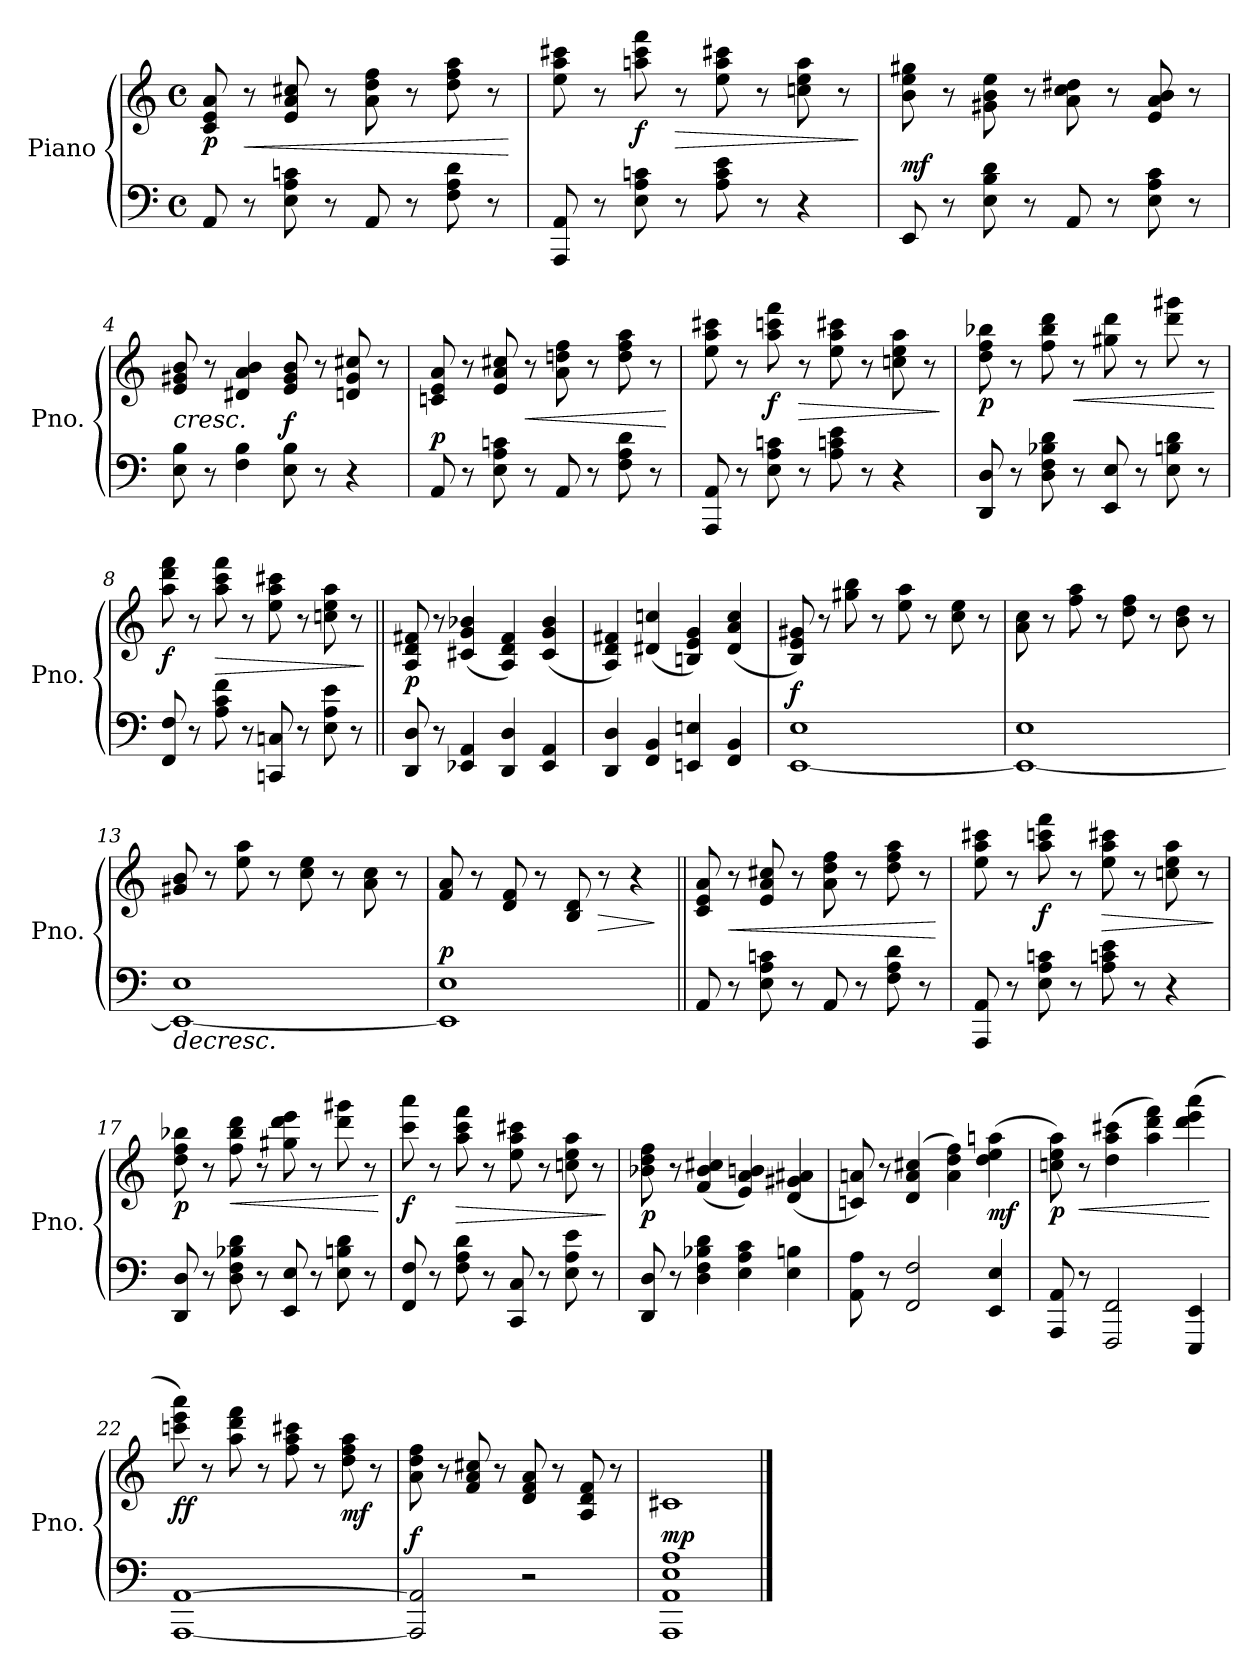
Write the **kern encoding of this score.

**kern	**kern	**dynam
*part1	*part1	*part1
*staff2	*staff1	*staff1/2
*I"Piano	*	*
*I'Pno.	*	*
*clefF4	*clefG2	*
*k[]	*k[]	*
*M4/4	*M4/4	*
*met(c)	*met(c)	*
=1	=1	=1
!	!	!LO:DY:b
8AA/	8c/ 8e/ 8a/	p
!	!	!LO:HP:b
8r	8r	<
8E\ 8A\ 8cn\	8e/ 8a/ 8cc#X/	.
8r	8r	.
8AA/	8a\ 8dd\ 8ff\	.
8r	8r	.
8F\ 8A\ 8d\	8dd\ 8ff\ 8aa\	.
8r	8r	.
.	.	[
=2	=2	=2
8AAA/ 8AA/	8ee\ 8aa\ 8ccc#X\	.
8r	8r	.
!	!	!LO:DY:b
8E\ 8A\ 8cn\	8aan\ 8ccc#\ 8fff\	f
!	!	!LO:HP:b
8r	8r	>
8A\ 8c\ 8e\	8ee\ 8aa\ 8ccc#X\	.
8r	8r	.
4r	8ccn\ 8ee\ 8aa\	.
.	8r	.
.	.	]
=3	=3	=3
!	!	!LO:DY:a=2
8EE/	8b\ 8ee\ 8gg#X\	mf
8r	8r	.
8E\ 8B\ 8d\	8g#X\ 8b\ 8ee\	.
8r	8r	.
8AA/	8a\ 8cc\ 8dd#X\	.
8r	8r	.
8E\ 8A\ 8c\	8e/ 8a/ 8b/	.
8r	8r	.
=4	=4	=4
!	!	!LO:HP:b
8E\ 8B\	8e/ 8g#X/ 8b/	<
8r	8r	.
4F\ 4B\	4d#X/ 4a/ 4b/	.
!	!	!LO:DY:a=2
8E\ 8B\	(8e/ 8g#/ 8b/	f
8r	8r	.
4r	8dn/ 8g#/ 8cc#X/	.
.	8r	.
.	.	[
!!LO:LB:g=z
=5	=5	=5
!	!	!LO:DY:a=2
8AA/	8cn/ 8e/ 8a/	p
8r	8r	.
8E\ 8A\ 8cn\	8e/ 8a/ 8cc#X/	.
!	!	!LO:HP:b
8r	8r	<
8AA/	8a\ 8ddn\ 8ff\	.
8r	8r	.
8F\ 8A\ 8d\	8dd\ 8ff\ 8aa\	.
8r	8r	.
.	.	[
=6	=6	=6
8AAA/ 8AA/	8ee\ 8aa\ 8ccc#X\	.
8r	8r	.
!	!	!LO:DY:b
8E\ 8A\ 8cn\	8aa\ 8cccn\ 8fff\	f
!	!	!LO:HP:b
8r	8r	>
8A\ 8cn\ 8e\	8ee\ 8aa\ 8ccc#X\	.
8r	8r	.
4r	8ccn\ 8ee\ 8aa\	.
.	8r	.
.	.	]
=7	=7	=7
!	!	!LO:DY:b
8DD/ 8D/	8dd\ 8ff\ 8bb-X\	p
8r	8r	.
8D\ 8F\ 8B-X\ 8d\	8ff\ 8bb-\ 8ddd\	.
!	!	!LO:HP:b
8r	8r	<
8EE/ 8E/	8gg#X\ 8ddd\	.
8r	8r	.
8E\ 8Bn\ 8d\	8ddd\ 8ggg#X\	.
8r	8r	.
.	.	[
=8	=8	=8
!	!	!LO:DY:b
8FF/ 8F/	8aa\ 8ddd\ 8fff\	f
8r	8r	.
!	!	!LO:HP:b
8A\ 8c\ 8f\	8aa\ 8ccc\ 8fff\	>
8r	8r	.
8CCn/ 8Cn/	8ee\ 8aa\ 8ccc#X\	.
8r	8r	.
8E\ 8A\ 8e\	8ccn\ 8ee\ 8aa\	.
8r	8r	.
.	.	]
!!LO:LB:g=z
=9||	=9||	=9||
!	!	!LO:DY:a=2
8DD/ 8D/	8A/ 8d/ 8f#X/	p
8r	8r	.
4EE-X/ 4AA/	(4c#X/ 4g/ 4b-X/	.
4DD/ 4D/	4A/ 4d/ 4f#/)	.
4EE-/ 4AA/	(4c#/ 4g/ 4b-/	.
=10	=10	=10
4DD/ 4D/	4A/ 4d/ 4f#X/)	.
4FF/ 4BB/	(4d#X/ 4ccn/	.
4EEn/ 4En/	4Bn/ 4e/ 4g/)	.
4FF/ 4BB/	(4d#/ 4a/ 4cc/	.
=11	=11	=11
!	!	!LO:DY:a=2
[1EE 1E	8B/ 8e/ 8g#X/)	f
.	8r	.
.	8gg#X\ 8bb\	.
.	8r	.
.	8ee\ 8aa\	.
.	8r	.
.	8cc\ 8ee\	.
.	8r	.
=12	=12	=12
!	!	!LO:DY:a=2
!	!	!LO:DY:n=1:a=2
1EE_ 1E	8a\ 8cc\	p f
.	8r	.
.	8ff\ 8aa\	.
.	8r	.
.	8dd\ 8ff\	.
.	8r	.
.	8b\ 8dd\	.
.	8r	.
=13	=13	=13
!	!	!LO:HP:b=2
!	!	!LO:DY:n=1:a=2
!	!	!LO:DY:n=2:a=2
1EE_ 1E	8g#X/ 8b/	> p f
.	8r	.
.	8ee\ 8aa\	.
.	8r	.
.	8cc\ 8ee\	.
.	8r	.
.	8a\ 8cc\	.
.	8r	.
!!LO:LB:g=z
=14	=14	=14
!	!	!LO:DY:a=2
1EE] 1E	8f/ 8a/	p
.	8r	]
.	8d/ 8f/	.
.	8r	.
.	8B/ 8d/	.
!	!	!LO:HP:b
.	8r	>
.	4r	.
.	.	]
=15||	=15||	=15||
8AA/	8c/ 8e/ 8a/	.
!	!	!LO:HP:b
8r	8r	<
8E\ 8A\ 8cn\	8e/ 8a/ 8cc#X/	.
8r	8r	.
8AA/	8a\ 8dd\ 8ff\	.
8r	8r	.
8F\ 8A\ 8d\	8dd\ 8ff\ 8aa\	.
8r	8r	.
.	.	[
=16	=16	=16
8AAA/ 8AA/	8ee\ 8aa\ 8ccc#X\	.
8r	8r	.
!	!	!LO:DY:b
8E\ 8A\ 8cn\	8aa\ 8cccn\ 8fff\	f
8r	8r	.
!	!	!LO:HP:b
8A\ 8cn\ 8e\	8ee\ 8aa\ 8ccc#X\	>
8r	8r	.
4r	8ccn\ 8ee\ 8aa\	.
.	8r	.
.	.	]
=17	=17	=17
!	!	!LO:DY:b
8DD/ 8D/	8dd\ 8ff\ 8bb-X\	p
8r	8r	.
!	!	!LO:HP:b
8D\ 8F\ 8B-X\ 8d\	8ff\ 8bb-\ 8ddd\	<
8r	8r	.
8EE/ 8E/	8gg#X\ 8ddd\ 8eee\	.
8r	8r	.
8E\ 8Bn\ 8d\	8ddd\ 8ggg#X\	.
8r	8r	.
.	.	[
!!LO:LB:g=z
=18	=18	=18
!	!	!LO:DY:b
8FF/ 8F/	8ccc\ 8aaa\	f
8r	8r	.
!	!	!LO:HP:b
8F\ 8A\ 8d\	8aa\ 8ccc\ 8fff\	>
8r	8r	.
8CC/ 8C/	8ee\ 8aa\ 8ccc#X\	.
8r	8r	.
8E\ 8A\ 8e\	8ccn\ 8ee\ 8aa\	.
8r	8r	.
.	.	]
=19	=19	=19
!	!	!LO:DY:b
8DD/ 8D/	8b-X\ 8dd\ 8ff\	p
8r	8r	.
4D\ 4F\ 4B-X\ 4d\	(4f/ 4b-/ 4cc#X/	.
4E\ 4A\ 4c\	4e/ 4a/ 4bn/)	.
4E\ 4Bn\	(4d/ 4g#X/ 4a#X/	.
=20	=20	=20
8AA\ 8A\	8cn/ 8an/)	.
8r	8r	.
2FF/ 2F/	(4d/ 4a/ 4cc#X/	.
.	4a\ 4dd\ 4ff\)	.
!	!	!LO:DY:b
4EE/ 4E/	(4dd\ 4ee\ 4aan\	mf
=21	=21	=21
!	!	!LO:DY:b
8AAA/ 8AA/	8ccn\ 8ee\ 8aa\)	p
!	!	!LO:HP:b
8r	8r	<
2FFF/ 2FF/	(4dd\ 4aa\ 4ccc#X\	.
.	4aa\ 4ddd\ 4fff\)	.
4EEE/ 4EE/	(4ddd\ 4eee\ 4aaa\	.
.	.	[
=22	=22	=22
!	!	!LO:DY:b
[1AAA [1AA	8cccn\ 8eee\ 8aaa\)	ff
.	8r	.
.	8aa\ 8ddd\ 8fff\	.
.	8r	.
.	8ff\ 8aa\ 8ccc#X\	.
.	8r	.
!	!	!LO:DY:b
.	8dd\ 8ff\ 8aa\	mf
.	8r	.
!!LO:PB:g=z
=23	=23	=23
!	!	!LO:DY:a=2
2AAA/] 2AA/]	8a\ 8dd\ 8ff\	f
.	8r	.
.	8f/ 8a/ 8cc#X/	.
.	8r	.
2r	8d/ 8f/ 8a/	.
.	8r	.
.	8A/ 8d/ 8f/	.
.	8r	.
=24	=24	=24
!	!	!LO:DY:a=2
1AAA 1AA 1E 1A	1c#X	mp
==	==	==
*-	*-	*-
